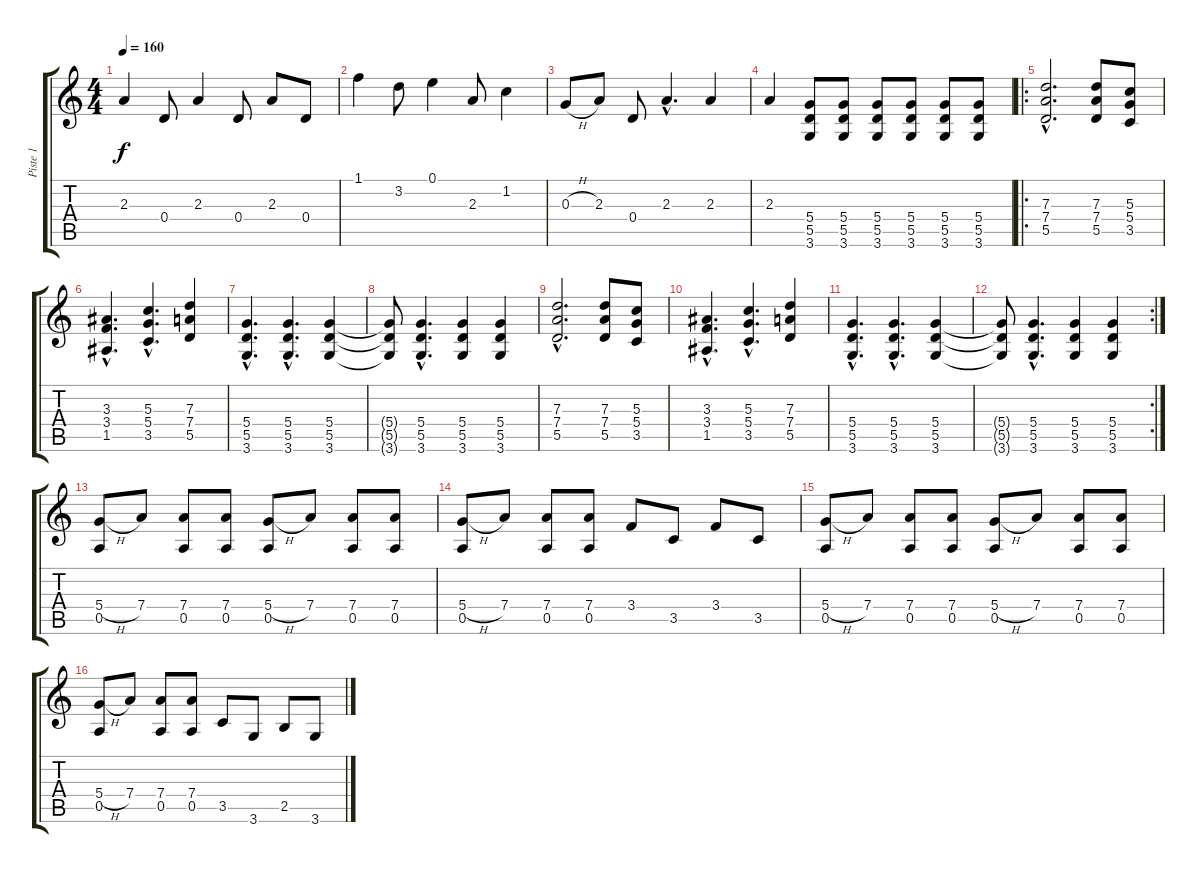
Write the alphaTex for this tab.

\track ("Piste 1" "Piste 1") {instrument distortionguitar}
\staff {score tabs}
\tuning (E4 B3 G3 D3 A2 E2) {hide}
\ts (4 4)
\tempo 160
\clef g2
\ks c
2.3.4{dy f instrument electricguitarclean} 0.4.8 2.3.4 0.4.8 2.3.8 0.4.8 |
1.1.4 3.2.8 0.1.4 2.3.8 1.2.4 |
0.3{h}.8 2.3.8 0.4.8 2.3{hac}.4{d} 2.3.4 |
2.3.4 (5.4 5.5 3.6).8{instrument distortionguitar} (5.4 5.5 3.6).8 (5.4 5.5 3.6).8 (5.4 5.5 3.6).8 (5.4 5.5 3.6).8 (5.4 5.5 3.6).8 |
\ro
(7.3{hac} 7.4{hac} 5.5{hac}).2{d} (7.3 7.4 5.5).8 (5.3 5.4 3.5).8 |
(3.3{hac} 3.4{hac} 1.5{hac}).4{d} (5.3{hac} 5.4{hac} 3.5{hac}).4{d} (7.3 7.4 5.5).4 |
(5.4{hac} 5.5{hac} 3.6{hac}).4{d} (5.4{hac} 5.5{hac} 3.6{hac}).4{d} (5.4 5.5 3.6).4 |
(5.4{t} 5.5{t} 3.6{t}).8 (5.4{hac} 5.5{hac} 3.6{hac}).4{d} (5.4 5.5 3.6).4 (5.4 5.5 3.6).4 |
(7.3{hac} 7.4{hac} 5.5{hac}).2{d} (7.3 7.4 5.5).8 (5.3 5.4 3.5).8 |
(3.3{hac} 3.4{hac} 1.5{hac}).4{d} (5.3{hac} 5.4{hac} 3.5{hac}).4{d} (7.3 7.4 5.5).4 |
(5.4{hac} 5.5{hac} 3.6{hac}).4{d} (5.4{hac} 5.5{hac} 3.6{hac}).4{d} (5.4 5.5 3.6).4 |
\rc 2
(5.4{t} 5.5{t} 3.6{t}).8 (5.4{hac} 5.5{hac} 3.6{hac}).4{d} (5.4 5.5 3.6).4 (5.4 5.5 3.6).4 |
(5.4{h} 0.5).8 7.4.8 (7.4 0.5).8 (7.4 0.5).8 (5.4{h} 0.5).8 7.4.8 (7.4 0.5).8 (7.4 0.5).8 |
(5.4{h} 0.5).8 7.4.8 (7.4 0.5).8 (7.4 0.5).8 3.4.8 3.5.8 3.4.8 3.5.8 |
(5.4{h} 0.5).8 7.4.8 (7.4 0.5).8 (7.4 0.5).8 (5.4{h} 0.5).8 7.4.8 (7.4 0.5).8 (7.4 0.5).8 |
(5.4{h} 0.5).8 7.4.8 (7.4 0.5).8 (7.4 0.5).8 3.5.8 3.6.8 2.5.8 3.6.8
